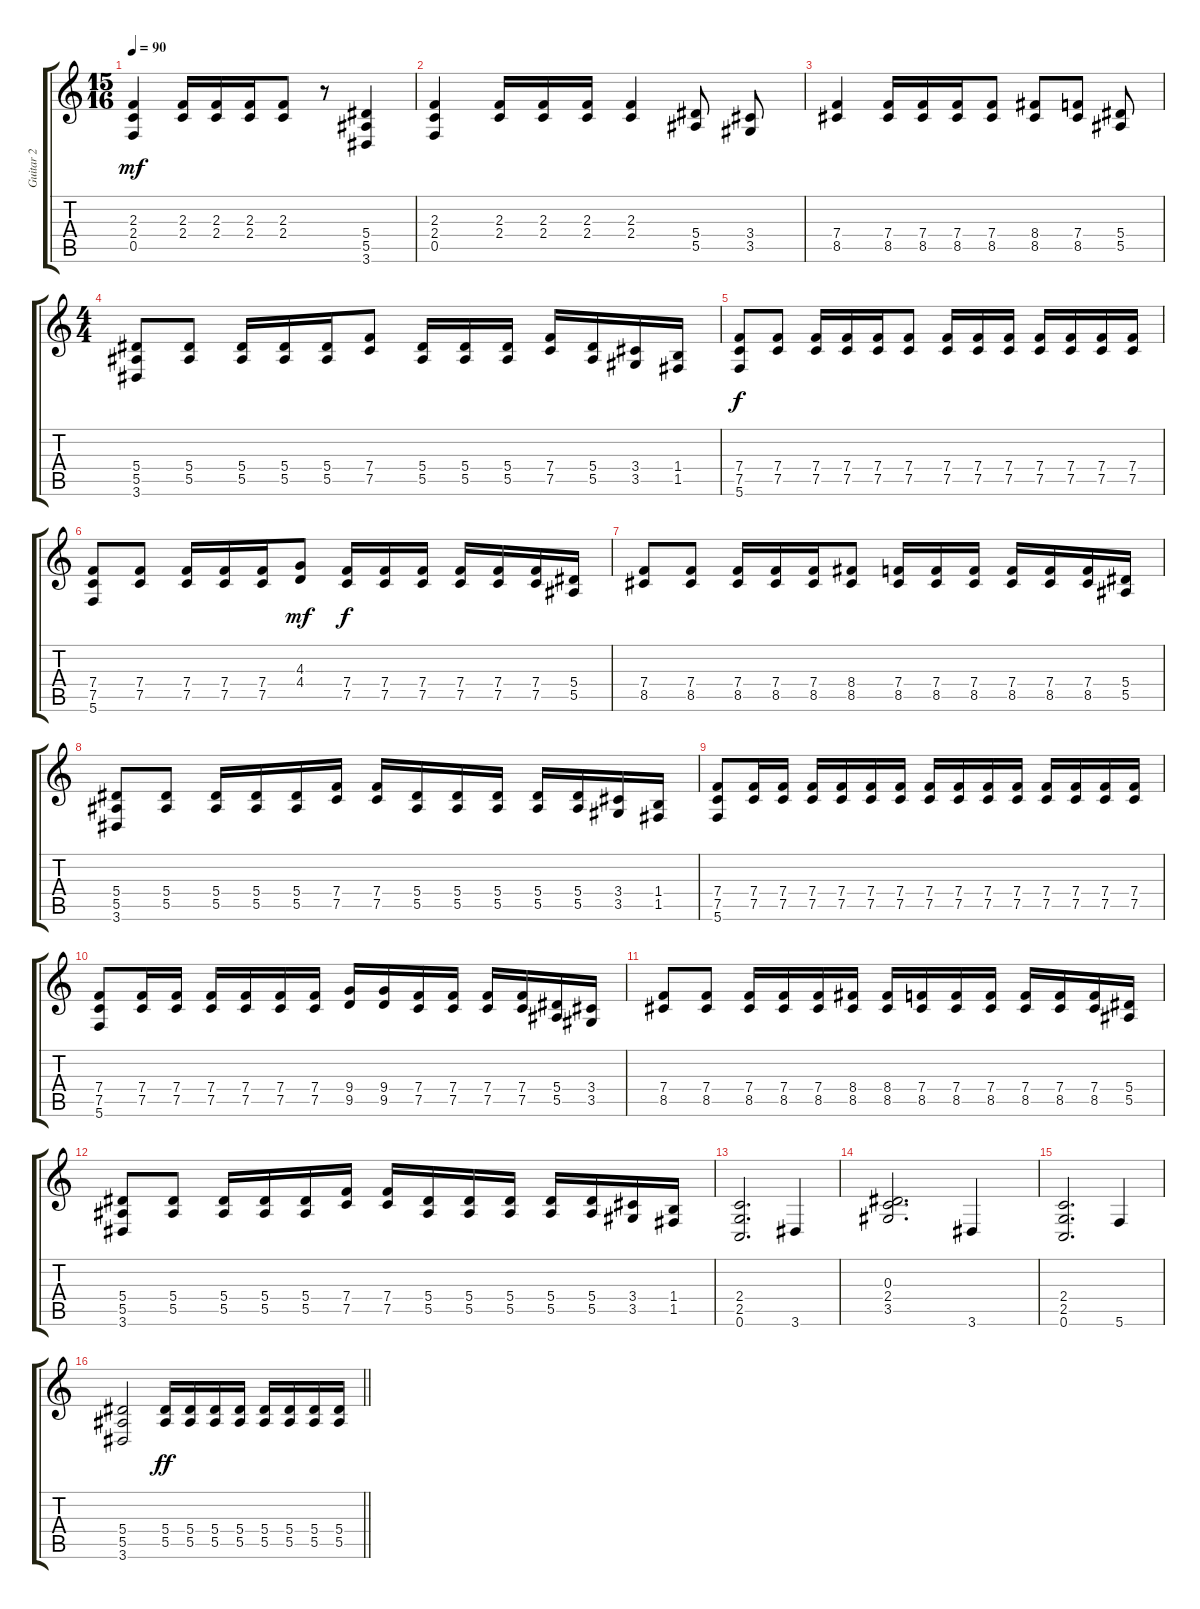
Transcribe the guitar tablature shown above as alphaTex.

\track ("Guitar 2" "Guitar 2") {instrument distortionguitar}
\staff {score tabs}
\tuning (C4 G3 Eb3 Bb2 F2 C2) {hide}
\ts (15 16)
\section ("" "")
\tempo 90
\clef g2
\ks c
(2.3 2.4 0.5).4{dy mf} (2.3 2.4).16 (2.3 2.4).16 (2.3 2.4).16 (2.3 2.4).8 r.8 (5.4 5.5 3.6).4 |
(2.3 2.4 0.5).4 (2.3 2.4).16 (2.3 2.4).16 (2.3 2.4).16 (2.3 2.4).4 (5.4 5.5).8 (3.4 3.5).8 |
(7.4 8.5).4 (7.4 8.5).16 (7.4 8.5).16 (7.4 8.5).16 (7.4 8.5).8 (8.4 8.5).8 (7.4 8.5).8 (5.4 5.5).8 |
\ts (4 4)
(5.4 5.5 3.6).8 (5.4 5.5).8 (5.4 5.5).16 (5.4 5.5).16 (5.4 5.5).16 (7.4 7.5).8 (5.4 5.5).16 (5.4 5.5).16 (5.4 5.5).16 (7.4 7.5).16 (5.4 5.5).16 (3.4 3.5).16 (1.4 1.5).16 |
(7.4 7.5 5.6).8{dy f} (7.4 7.5).8 (7.4 7.5).16 (7.4 7.5).16 (7.4 7.5).16 (7.4 7.5).8 (7.4 7.5).16 (7.4 7.5).16 (7.4 7.5).16 (7.4 7.5).16 (7.4 7.5).16 (7.4 7.5).16 (7.4 7.5).16 |
(7.4 7.5 5.6).8 (7.4 7.5).8 (7.4 7.5).16 (7.4 7.5).16 (7.4 7.5).16 (4.3 4.4).8{dy mf} (7.4 7.5).16{dy f} (7.4 7.5).16 (7.4 7.5).16 (7.4 7.5).16 (7.4 7.5).16 (7.4 7.5).16 (5.4 5.5).16 |
(7.4 8.5).8 (7.4 8.5).8 (7.4 8.5).16 (7.4 8.5).16 (7.4 8.5).16 (8.4 8.5).8 (7.4 8.5).16 (7.4 8.5).16 (7.4 8.5).16 (7.4 8.5).16 (7.4 8.5).16 (7.4 8.5).16 (5.4 5.5).16 |
(5.4 5.5 3.6).8 (5.4 5.5).8 (5.4 5.5).16 (5.4 5.5).16 (5.4 5.5).16 (7.4 7.5).16 (7.4 7.5).16 (5.4 5.5).16 (5.4 5.5).16 (5.4 5.5).16 (5.4 5.5).16 (5.4 5.5).16 (3.4 3.5).16 (1.4 1.5).16 |
(7.4 7.5 5.6).8 (7.4 7.5).16 (7.4 7.5).16 (7.4 7.5).16 (7.4 7.5).16 (7.4 7.5).16 (7.4 7.5).16 (7.4 7.5).16 (7.4 7.5).16 (7.4 7.5).16 (7.4 7.5).16 (7.4 7.5).16 (7.4 7.5).16 (7.4 7.5).16 (7.4 7.5).16 |
(7.4 7.5 5.6).8 (7.4 7.5).16 (7.4 7.5).16 (7.4 7.5).16 (7.4 7.5).16 (7.4 7.5).16 (7.4 7.5).16 (9.4 9.5).16 (9.4 9.5).16 (7.4 7.5).16 (7.4 7.5).16 (7.4 7.5).16 (7.4 7.5).16 (5.4 5.5).16 (3.4 3.5).16 |
(7.4 8.5).8 (7.4 8.5).8 (7.4 8.5).16 (7.4 8.5).16 (7.4 8.5).16 (8.4 8.5).16 (8.4 8.5).16 (7.4 8.5).16 (7.4 8.5).16 (7.4 8.5).16 (7.4 8.5).16 (7.4 8.5).16 (7.4 8.5).16 (5.4 5.5).16 |
(5.4 5.5 3.6).8 (5.4 5.5).8 (5.4 5.5).16 (5.4 5.5).16 (5.4 5.5).16 (7.4 7.5).16 (7.4 7.5).16 (5.4 5.5).16 (5.4 5.5).16 (5.4 5.5).16 (5.4 5.5).16 (5.4 5.5).16 (3.4 3.5).16 (1.4 1.5).16 |
(2.4 2.5 0.6).2{d} 3.6.4 |
(0.3 2.4 3.5).2{d} 3.6.4 |
(2.4 2.5 0.6).2{d} 5.6.4 |
\barLineRight lightlight
(5.4 5.5 3.6).2 (5.4 5.5).16{dy ff} (5.4 5.5).16 (5.4 5.5).16 (5.4 5.5).16 (5.4 5.5).16 (5.4 5.5).16 (5.4 5.5).16 (5.4 5.5).16
